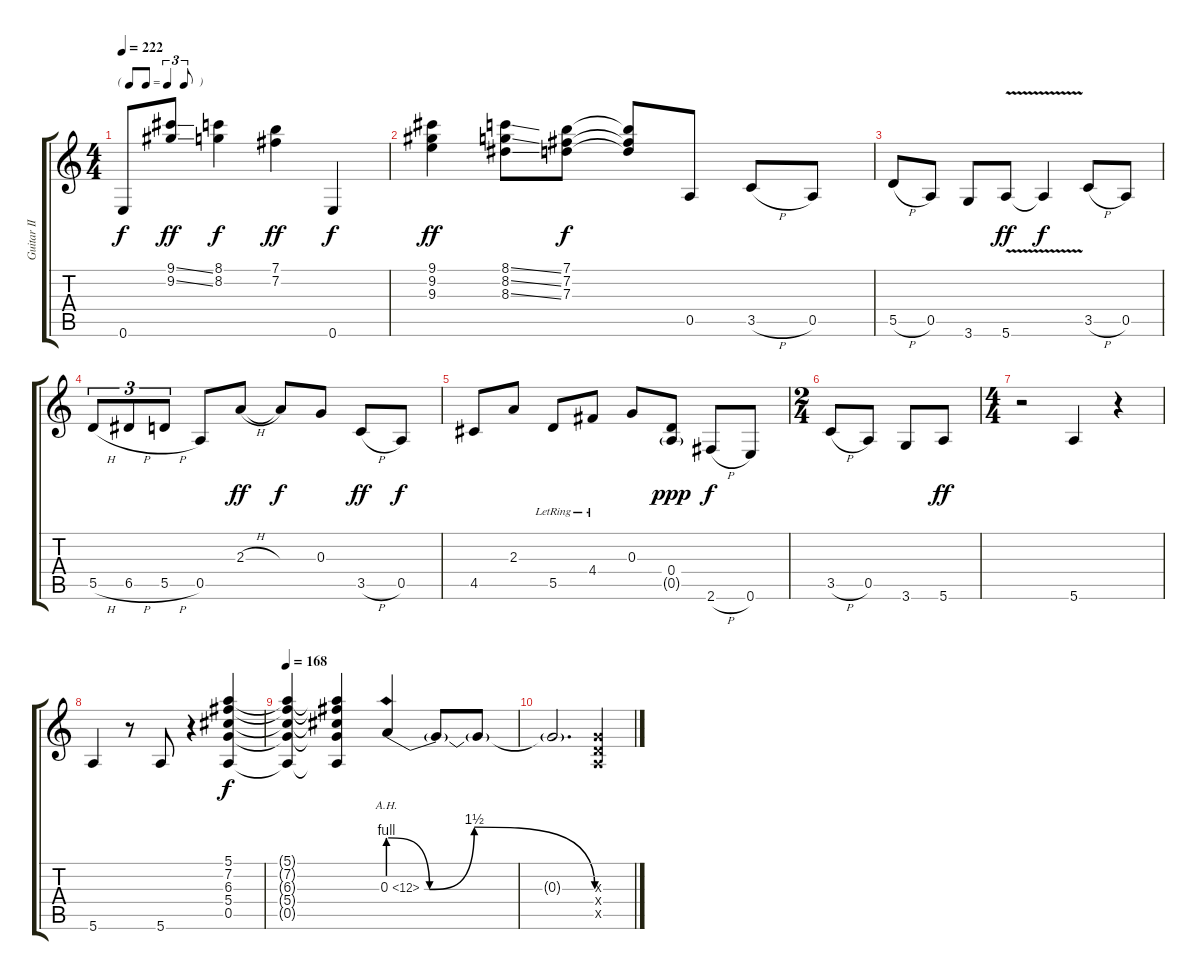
\track ("Guitar II" "Guitar II") {instrument overdrivenguitar}
\staff {score tabs}
\tuning (E4 B3 G3 D3 A2 E2) {hide}
\ts (4 4)
\tf triplet8th
\tempo 222
\clef g2
\ks c
0.6{t}.8{dy f} (9.1{ss} 9.2{ss}).8{dy ff} (8.1 8.2).4{dy f} (7.1 7.2).4{dy ff} 0.6.4{dy f} |
(9.1 9.2 9.3).4{dy ff} (8.1{ss} 8.2{ss} 8.3{ss}).8 (7.1 7.2 7.3).8{dy f} (7.1{t} 7.2{t} 7.3{t}).8 0.5.8 3.5{h}.8 0.5.8 |
5.5{h}.8 0.5.8 3.6.8 5.6{v}.8{dy ff} 5.6{t}.4{dy f} 3.5{h}.8 0.5.8 |
5.5{h}.8{tu (3 2)} 6.5{h}.8{tu (3 2)} 5.5{h}.8{tu (3 2)} 0.5.8 2.3{h}.8{dy ff} 2.3{t}.8{dy f} 0.3.8 3.5{h}.8{dy ff} 0.5.8{dy f} |
4.5.8 2.3.8 5.5{lr}.8 4.4{lr}.8 0.3.8 (0.4 0.5{g}).8{dy ppp} 2.6{h}.8{dy f} 0.6.8 |
\ts (2 4)
3.5{h}.8 0.5.8 3.6.8 5.6.8{dy ff} |
\ts (4 4)
r.2 5.6.4 r.4 |
5.6.4 r.8 5.6.8 r.4 (5.1 7.2 6.3 5.4 0.5).4{dy f} |
\tempo 168
(5.1{t} 7.2{t} 6.3{t} 5.4{t} 0.5{t}).4{volume 5} (5.1{t} 7.2{t} 6.3{t} 5.4{t} 0.5{t}).4 0.3{be (custom 0 4 12 0 25 6 60 0) ah 12}.4 0.3{t}.8 0.3{t}.8 |
0.3{t}.2{d} (0.3{x} 0.4{x} 0.5{x}).4
